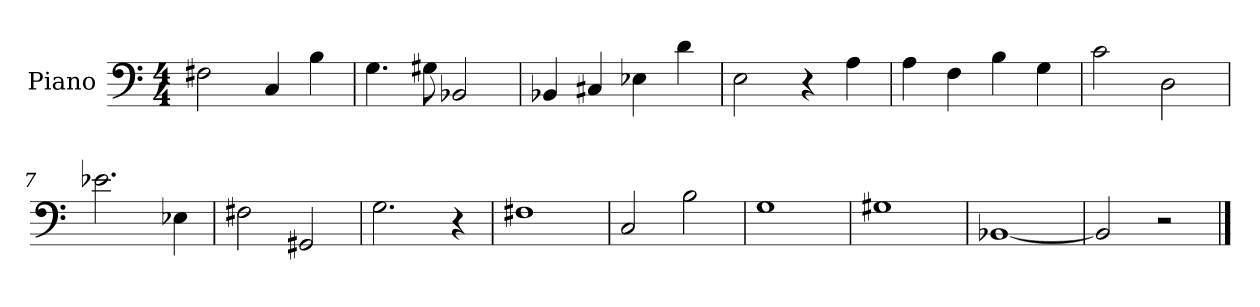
**kern
*part1
*staff1
*I"Piano
*I'Pno.
*clefF4
*k[]
*M4/4
*MM120
=1
2F#X\
4C/
4B\
=2
4.G\
8G#X\
2BB-X/
=3
4BB-X/
4C#X/
4E-X\
4d\
=4
2E\
4r
4A\
=5
4A\
4F\
4B\
4G\
=6
2c\
2D\
=7
2.e-X\
4E-X\
=8
2F#X\
2GG#X/
=9
2.G\
4r
=10
1F#X
=11
2C/
2B\
!!LO:LB:g=z
=12
1G
=13
1G#X
=14
[1BB-X
=15
2BB-/]
2r
==
*-
